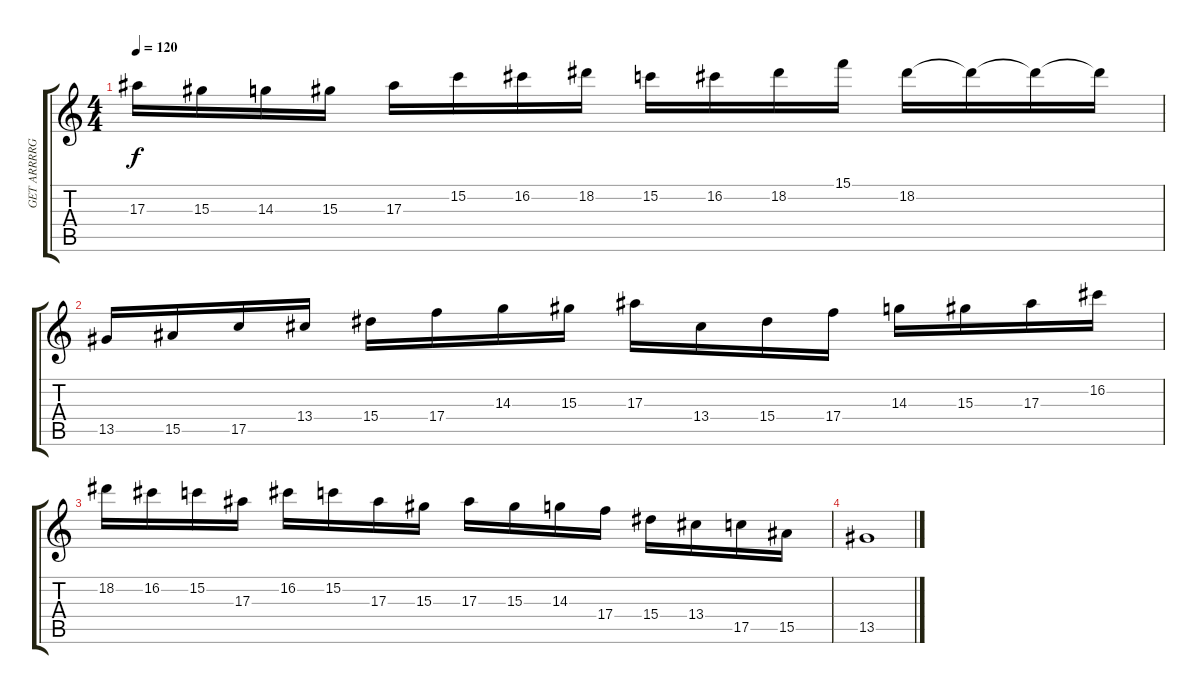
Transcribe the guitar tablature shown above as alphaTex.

\track ("GET ARRRRGH 2" "GET ARRRRG") {instrument overdrivenguitar}
\staff {score tabs}
\tuning (D4 A3 F3 C3 G2 C2) {hide}
\ts (4 4)
\tempo 120
\clef g2
\ks c
17.3.16{dy f} 15.3.16 14.3.16 15.3.16 17.3.16 15.2.16 16.2.16 18.2.16 15.2.16 16.2.16 18.2.16 15.1.16 18.2.16 18.2{t}.16 18.2{t}.16 18.2{t}.16 |
13.5.16 15.5.16 17.5.16 13.4.16 15.4.16 17.4.16 14.3.16 15.3.16 17.3.16 13.4.16 15.4.16 17.4.16 14.3.16 15.3.16 17.3.16 16.2.16 |
18.2.16 16.2.16 15.2.16 17.3.16 16.2.16 15.2.16 17.3.16 15.3.16 17.3.16 15.3.16 14.3.16 17.4.16 15.4.16 13.4.16 17.5.16 15.5.16 |
13.5.1
